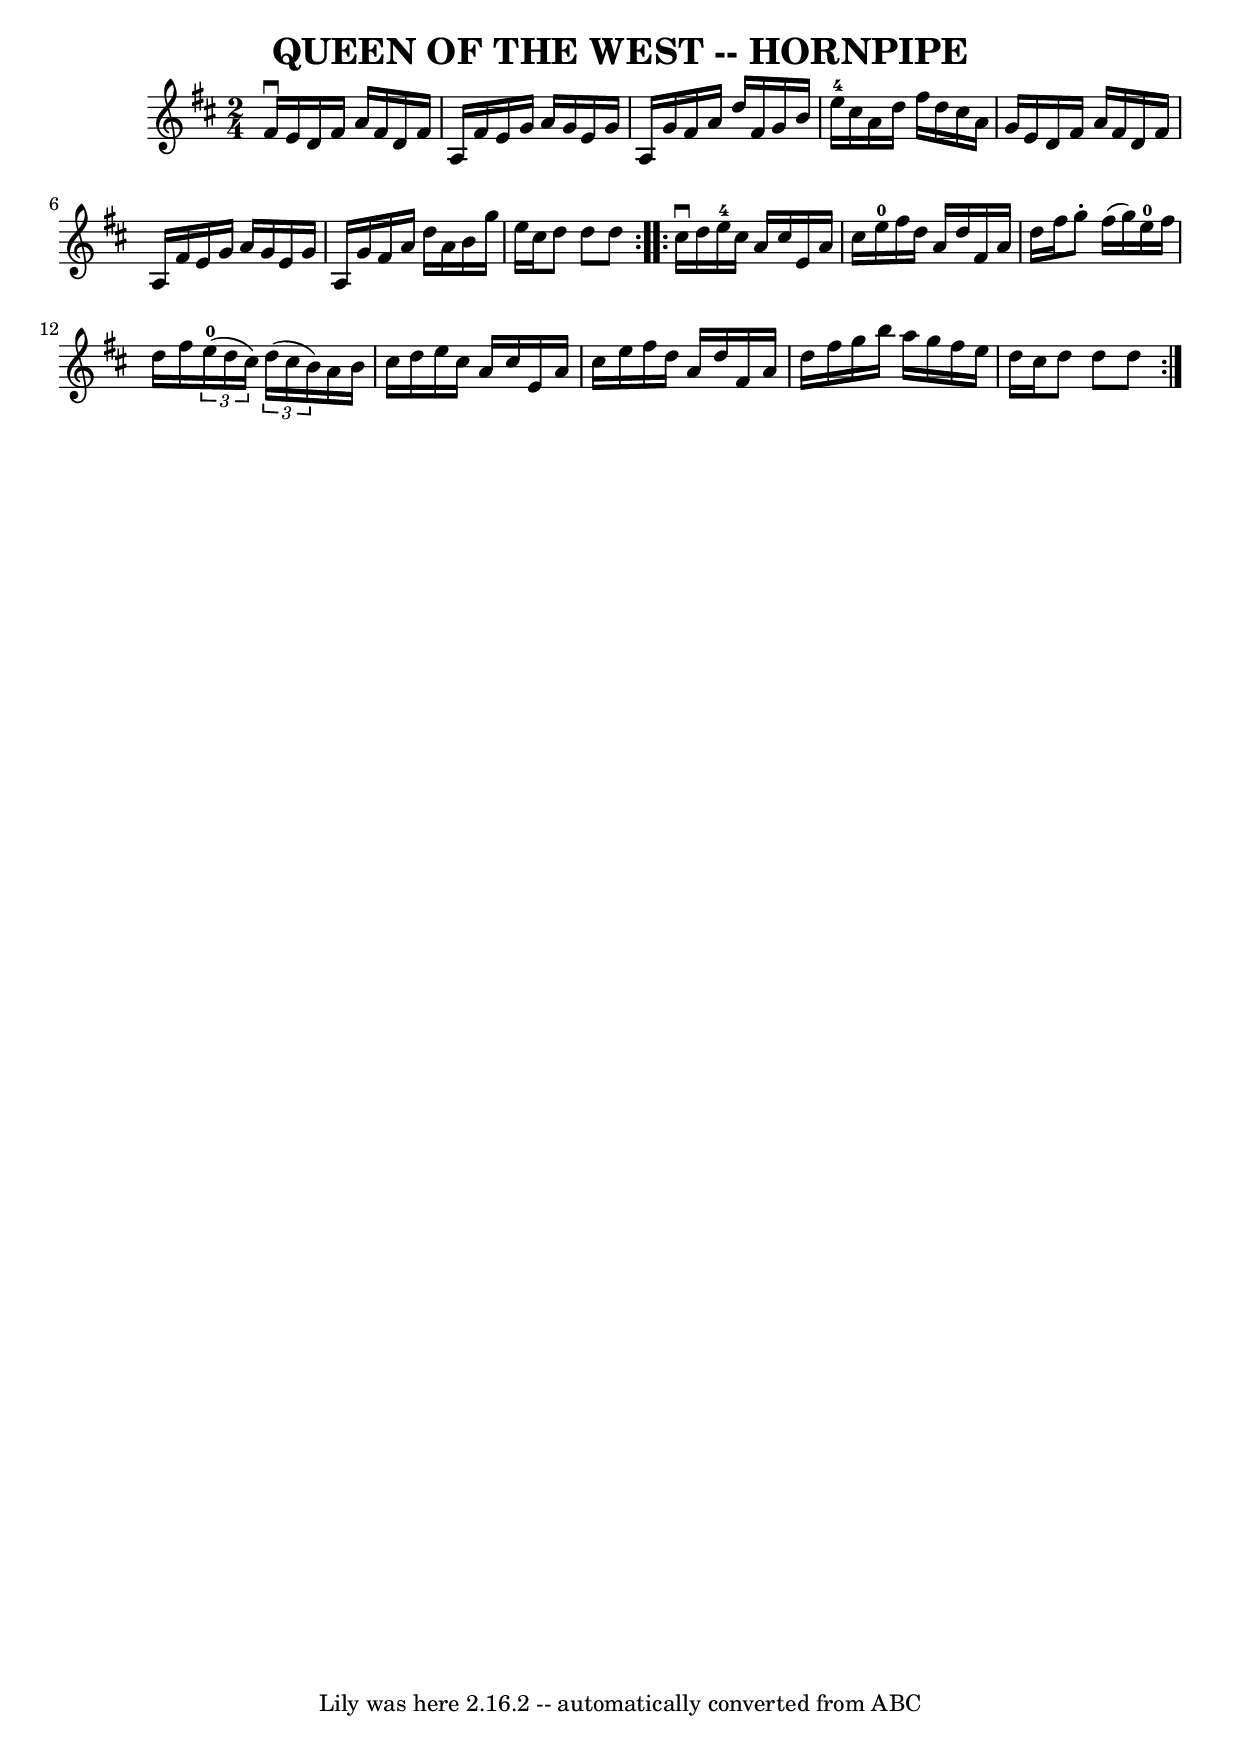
\version "2.16.2"
\include "Mammoth.ily"
\header {
  %% book = "Ryan's Mammoth Collection of Fiddle Tunes"
  crossRefNumber = "1"
  footnotes = ""
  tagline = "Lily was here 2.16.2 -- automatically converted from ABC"
  title = "QUEEN OF THE WEST -- HORNPIPE"

}
voicedefault =  {



  \repeat volta 2 {

    \time 2/4 
    \key d \major
    fis'16^\downbow e'16        |
    d'16    
    fis'16 a'16 fis'16 d'16 fis'16 a16 fis'16    |
    e'16  
    g'16 a'16 g'16 e'16 g'16 a16 g'16    |
    fis'16    
    a'16 d''16 fis'16 g'16 b'16 e''16-4 cis''16    |
    
    a'16 d''16 fis''16 d''16 cis''16 a'16 g'16 e'16     | |
    d'16 fis'16 a'16 fis'16 d'16 fis'16    
    a16 fis'16    |
    e'16 g'16 a'16 g'16 e'16 g'16 a16 
    g'16    |
    fis'16 a'16 d''16 a'16 b'16 g''16 e''16 
    cis''16    |
    d''8 d''8 d''8    
  }     
  \repeat volta 2 {
    
    cis''16^\downbow d''16        |
    e''16-4 cis''16 a'16    
    cis''16 e'16 a'16 cis''16 e''16-0   |
    fis''16 d''16  
    a'16 d''16 fis'16 a'16 d''16 fis''16    |
    g''8-.   
    fis''16 (g''16) e''16-0 fis''16 d''16 fis''16    |
    
    \times 2/3 { e''16-0(d''16 cis''16) 
	       }   \times 2/3 { d''16 (
				cis''16 b'16) 
			      } a'16 b'16 cis''16 d''16    |
     |
    e''16 cis''16 a'16 cis''16 e'16 a'16 cis''16    
    e''16    |
    fis''16 d''16 a'16 d''16 fis'16 a'16    
    d''16 fis''16    |
    g''16 b''16 a''16 g''16 fis''16    
    e''16 d''16 cis''16    |
    d''8 d''8 d''8    
  }   

}

\score{
  <<

    \context Staff="default"
    {
      \voicedefault 
      
    }

  >>
  \layout {
    
  }
  \midi {
  }

}
